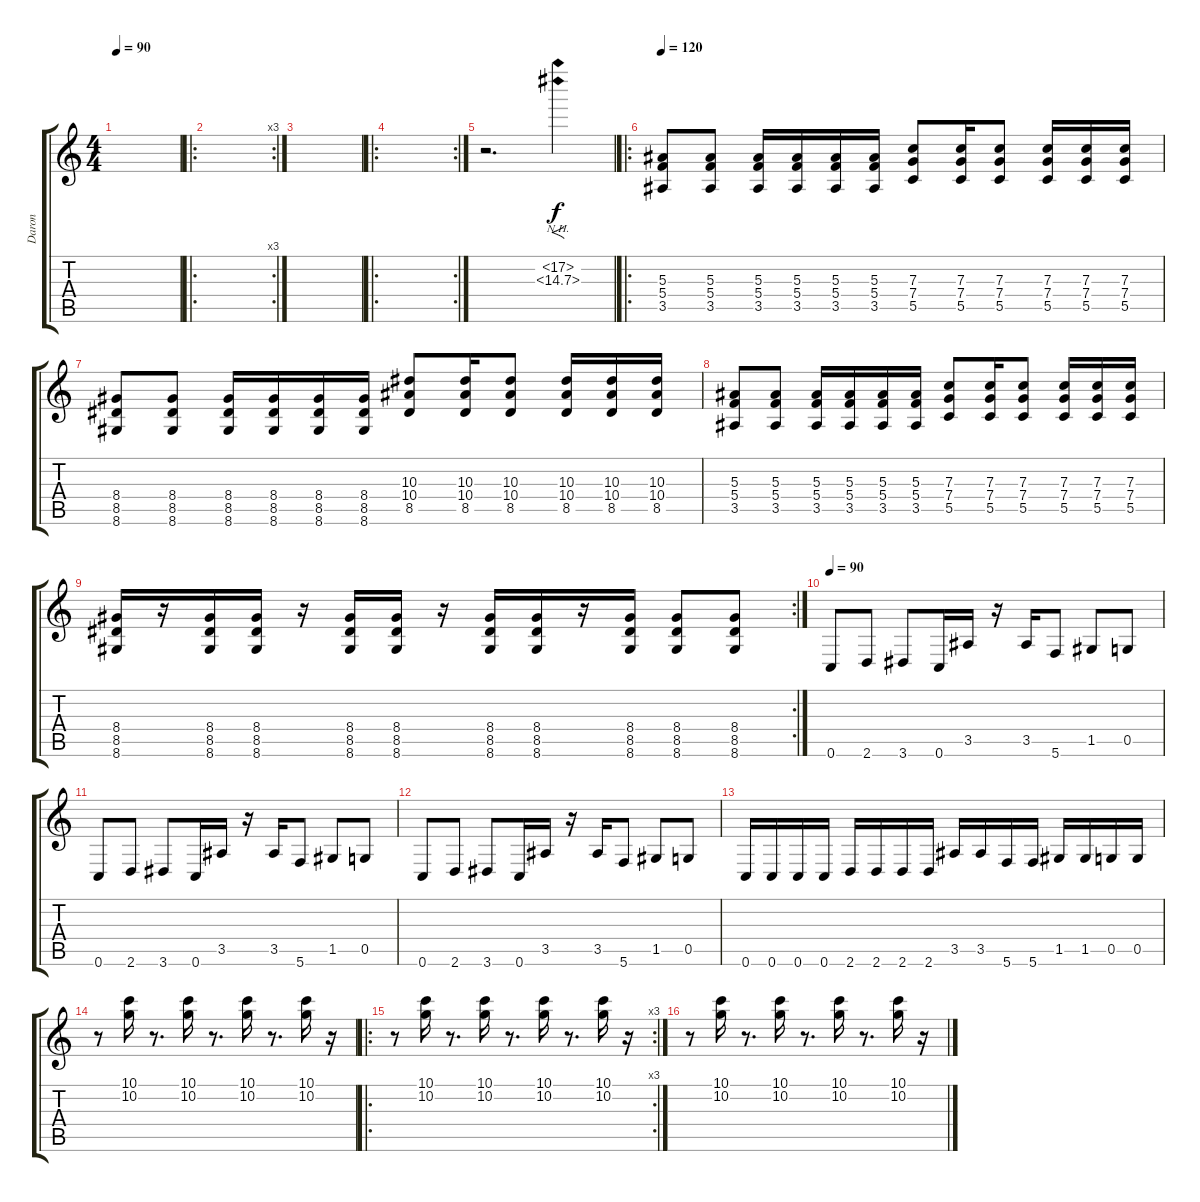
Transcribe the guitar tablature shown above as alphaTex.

\track ("Daron" "Daron") {instrument distortionguitar}
\staff {score tabs}
\tuning (D4 A3 F3 C3 G2 C2) {hide}
\ts (4 4)
\tempo 90
\clef g2
\ks c
|
\ro
\rc 3
|
|
\ro
\rc 2
|
r.2{d} (17.2{nh} 14.3{nh}).4{f} |
\ro
\tempo 120
(5.3 5.4 3.5).8 (5.3 5.4 3.5).8 (5.3 5.4 3.5).16 (5.3 5.4 3.5).16 (5.3 5.4 3.5).16 (5.3 5.4 3.5).16 (7.3 7.4 5.5).8 (7.3 7.4 5.5).16 (7.3 7.4 5.5).8 (7.3 7.4 5.5).16 (7.3 7.4 5.5).16 (7.3 7.4 5.5).16 |
(8.4 8.5 8.6).8 (8.4 8.5 8.6).8 (8.4 8.5 8.6).16 (8.4 8.5 8.6).16 (8.4 8.5 8.6).16 (8.4 8.5 8.6).16 (10.3 10.4 8.5).8 (10.3 10.4 8.5).16 (10.3 10.4 8.5).8 (10.3 10.4 8.5).16 (10.3 10.4 8.5).16 (10.3 10.4 8.5).16 |
(5.3 5.4 3.5).8 (5.3 5.4 3.5).8 (5.3 5.4 3.5).16 (5.3 5.4 3.5).16 (5.3 5.4 3.5).16 (5.3 5.4 3.5).16 (7.3 7.4 5.5).8 (7.3 7.4 5.5).16 (7.3 7.4 5.5).8 (7.3 7.4 5.5).16 (7.3 7.4 5.5).16 (7.3 7.4 5.5).16 |
\rc 2
(8.4 8.5 8.6).16 r.16 (8.4 8.5 8.6).16 (8.4 8.5 8.6).16 r.16 (8.4 8.5 8.6).16 (8.4 8.5 8.6).16 r.16 (8.4 8.5 8.6).16 (8.4 8.5 8.6).16 r.16 (8.4 8.5 8.6).16 (8.4 8.5 8.6).8 (8.4 8.5 8.6).8 |
\tempo 90
0.6.8 2.6.8 3.6.8 0.6.16 3.5.16 r.16 3.5.16 5.6.8 1.5.8 0.5.8 |
0.6.8 2.6.8 3.6.8 0.6.16 3.5.16 r.16 3.5.16 5.6.8 1.5.8 0.5.8 |
0.6.8 2.6.8 3.6.8 0.6.16 3.5.16 r.16 3.5.16 5.6.8 1.5.8 0.5.8 |
0.6.16 0.6.16 0.6.16 0.6.16 2.6.16 2.6.16 2.6.16 2.6.16 3.5.16 3.5.16 5.6.16 5.6.16 1.5.16 1.5.16 0.5.16 0.5.16 |
r.8 (10.1 10.2).16 r.8{d} (10.1 10.2).16 r.8{d} (10.1 10.2).16 r.8{d} (10.1 10.2).16 r.16 |
\ro
\rc 3
r.8 (10.1 10.2).16 r.8{d} (10.1 10.2).16 r.8{d} (10.1 10.2).16 r.8{d} (10.1 10.2).16 r.16 |
r.8 (10.1 10.2).16 r.8{d} (10.1 10.2).16 r.8{d} (10.1 10.2).16 r.8{d} (10.1 10.2).16 r.16
